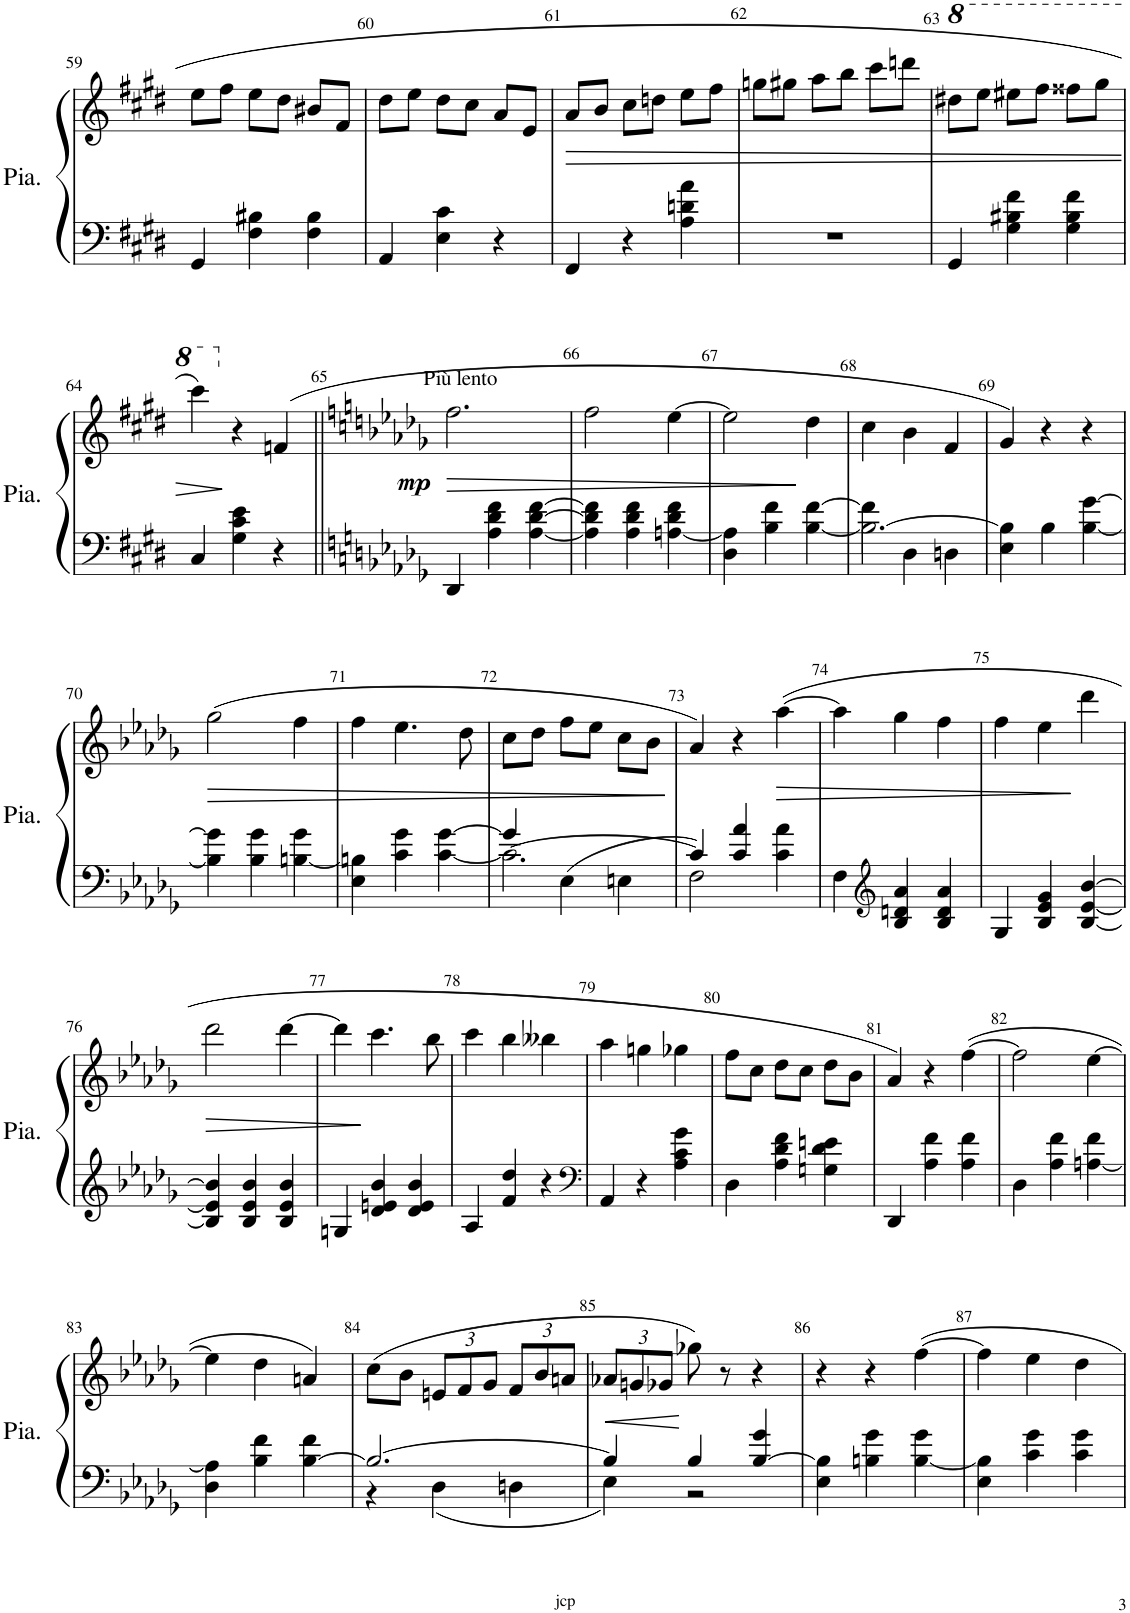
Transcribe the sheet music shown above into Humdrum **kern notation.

**kern	**kern	**dynam
*part1	*part1	*part1
*staff2	*staff1	*staff1/2
*I"Piano	*	*
*I'Pia.	*	*
!!LO:PB:g=z
*clefF4	*clefG2	*
*k[f#c#g#d#]	*k[f#c#g#d#]	*
*M3/4	*M3/4	*
=59	=59	=59
4GG#/	8ee\L	.
.	8ff#\J	.
4F#\ 4B#X\	8ee\L	.
.	8dd#\J	.
4F#\ 4B#\	8b#X/L	.
.	8f#/J	.
=60	=60	=60
4AA/	8dd#\L	.
.	8ee\J	.
4E\ 4c#\	8dd#\L	.
.	8cc#\J	.
4r	8a/L	.
.	8e/J	.
=61	=61	=61
!	!	!LO:HP:b
4FF#/	8a/L	>
.	8b/J	.
4r	8cc#\L	.
.	8ddn\J	.
4A\ 4dn\ 4a\	8ee\L	.
.	8ff#\J	.
=62	=62	=62
2.r	8ggn\L	.
.	8gg#X\J	.
.	8aa\L	.
.	8bb\J	.
.	8ccc#\L	.
.	8dddn\J	.
=63	=63	=63
*	*8va	*
4GG#/	8ddd#X\L	.
.	8eee\J	.
4G#\ 4B#X\ 4f#\	8eee#X\L	.
.	8fff#\J	.
4G#\ 4B#\ 4f#\	8fff##X\L	.
.	8ggg#\J	.
!!LO:LB:g=z
=64	=64	=64
4C#/	4cccc#\	.
*	*X8va	*
4G#\ 4c#\ 4e\	4r	]
4r	(>4fn/	.
=65||	=65||	=65||
*k[b-e-a-d-g-]	*k[b-e-a-d-g-]	*
!	!LO:TX:a:t=Più lento	!
!	!	!LO:HP:b
!	!	!LO:DY:n=1:b
4DD-/	2.ff\	> mp
4A-\ 4d-\ 4f\	.	.
[4A-\ [4d-\ [4f\	.	.
=66	=66	=66
4A-\] 4d-\] 4f\]	2ff\	.
4A-\ 4d-\ 4f\	.	.
[4An\ 4d-\ 4f\	[4ee-\	.
=67	=67	=67
4D-\ 4A\]	2ee-\]	.
4B-\ 4f\	.	.
[4B-\ [>4f\	4dd-\	]
=68	=68	=68
*^	*	*
4f\]	2.B-\_	4cc\	.
4D-\	.	4b-\	.
4Dn\	.	4f/	.
*v	*v	*	*
=69	=69	=69
4E-\ 4B-\]	4g-/)	.
4B-\	4r	.
[4B-\ [4g-\	4r	.
!!LO:LB:g=z
=70	=70	=70
!	!	!LO:HP:b
4B-\] 4g-\]	(2gg-\	>
4B-\ 4g-\	.	.
[4Bn\ 4g-\	4ff\	.
=71	=71	=71
4E-\ 4Bn\]	4ff\	.
4c\ 4g-\	4.ee-\	.
[4c\ [>4g-\	.	.
.	8dd-\	.
=72	=72	=72
*^	*	*
4g-/]	2.c\_	8cc\L	.
.	.	8dd-\J	.
4E-\	.	8ff\L	.
.	.	8ee-\J	.
4En\	.	8cc\L	.
.	.	8b-\J	.
*v	*v	*	*
.	.	]
=73	=73	=73
*^	*	*
4c/]	2F\	4a-/)	.
4c/ 4a-/	.	4r	.
!	!	!	!LO:HP:b
4c\ 4a-\	4ryy	([4aa-\	>
*v	*v	*	*
=74	=74	=74
4F\	4aa-\]	.
*clefG2	*	*
4B-/ 4dn/ 4a-/	4gg-\	.
4B-/ 4d/ 4a-/	4ff\	.
=75	=75	=75
4G-/	4ff\	.
4B-/ 4e-/ 4g-/	4ee-\	.
[4B-/ [4e-/ [4b-/	4ddd-\	]
!!LO:LB:g=z
=76	=76	=76
!	!	!LO:HP:b
4B-/] 4e-/] 4b-/]	2ddd-\	>
4B-/ 4e-/ 4b-/	.	.
4B-/ 4e-/ 4b-/	[4ddd-\	.
=77	=77	=77
4Gn/	4ddd-\]	.
4d-/ 4en/ 4b-/	4.ccc\	]
4d-/ 4e/ 4b-/	.	.
.	8bb-\	.
=78	=78	=78
4A-/	4ccc\	.
4f/ 4dd-/	4bb-\	.
4r	4bb--X\	.
=79	=79	=79
*clefF4	*	*
4AA-/	4aa-\	.
4r	4ggn\	.
4A-\ 4c\ 4g-\	4gg-X\	.
=80	=80	=80
4D-\	8ff\L	.
.	8cc\J	.
4A-\ 4d-\ 4f\	8dd-\L	.
.	8cc\J	.
4Gn\ 4d-\ 4en\	8dd-\L	.
.	8b-\J	.
=81	=81	=81
4DD-/	4a-/)	.
4A-\ 4f\	4r	.
4A-\ 4f\	([4ff\	.
=82	=82	=82
4D-\	2ff\]	.
4A-\ 4f\	.	.
[4An\ 4f\	[4ee-\	.
!!LO:LB:g=z
=83	=83	=83
4D-\ 4A\]	4ee-\]	.
4B-\ 4f\	4dd-\	.
[4B-\ 4f\	4an/)	.
=84	=84	=84
*^	*	*
2.B-/_	4r	(8cc\L	.
.	.	8b-\J	.
*	*	*Xbrackettup	*
.	4D-\	12en/L	.
.	.	12f/	.
.	.	12g-/J	.
.	4Dn\	12f/L	.
.	.	12b-/	.
.	.	12an/J	.
=85	=85	=85	=85
!	!	!	!LO:HP:b
4B-/]	4E-\	12a-X/L	<
.	.	12gn/	.
.	.	12g-X/J	.
4B-/	2r	8gg-X\)	[
.	.	8r	.
[4B-/ 4g-/	.	4r	.
*v	*v	*	*
=86	=86	=86
4E-\ 4B-\]	4r	.
4Bn\ 4g-\	4r	.
[4B\ 4g-\	[4ff\	.
=87	=87	=87
4E-\ 4B\]	4ff\]	.
4c\ 4g-\	4ee-\	.
4c\ 4g-\	4dd-\	.
=	=	=
*-	*-	*-
